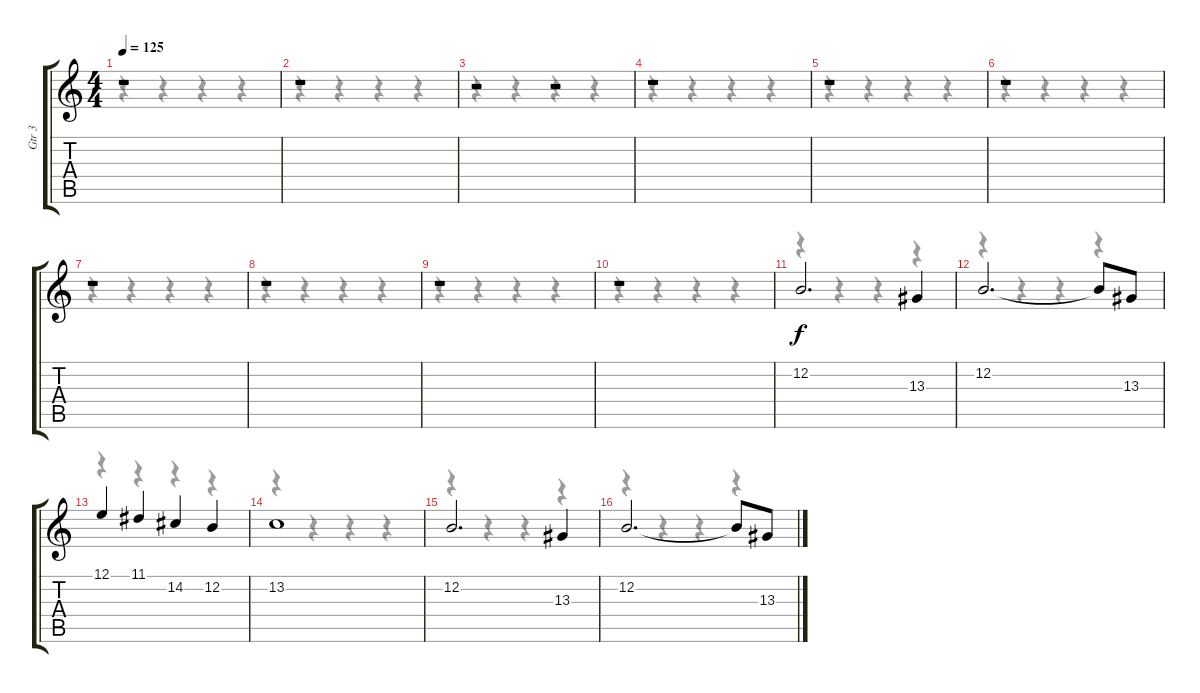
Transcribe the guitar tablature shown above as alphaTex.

\track ("Gtr 3" "Gtr 3") {instrument lead2sawtooth}
\staff {score tabs}
\tuning (E4 B3 G3 D3 A2 E2) {hide}
\voice
\ts (4 4)
\tempo 125
\clef g2
\ks c
r.1{dy f} |
r.1 |
r.2 r.2 |
r.1 |
r.1 |
r.1 |
r.1 |
r.1 |
r.1 |
r.1 |
12.2.2{d} 13.3.4 |
12.2.2{d} 12.2{t}.8 13.3.8 |
12.1.4 11.1.4 14.2.4 12.2.4 |
13.2.1 |
12.2.2{d} 13.3.4 |
12.2.2{d} 12.2{t}.8 13.3.8
\voice
\clef g2
\ottava regular
\simile none
\ks c
r.4{dy f} r.4 r.4 r.4 |
r.4 r.4 r.4 r.4 |
r.4 r.4 r.4 r.4 |
r.4 r.4 r.4 r.4 |
r.4 r.4 r.4 r.4 |
r.4 r.4 r.4 r.4 |
r.4 r.4 r.4 r.4 |
r.4 r.4 r.4 r.4 |
r.4 r.4 r.4 r.4 |
r.4 r.4 r.4 r.4 |
r.4 r.4 r.4 r.4 |
r.4 r.4 r.4 r.4 |
r.4 r.4 r.4 r.4 |
r.4 r.4 r.4 r.4 |
r.4 r.4 r.4 r.4 |
r.4 r.4 r.4 r.4
